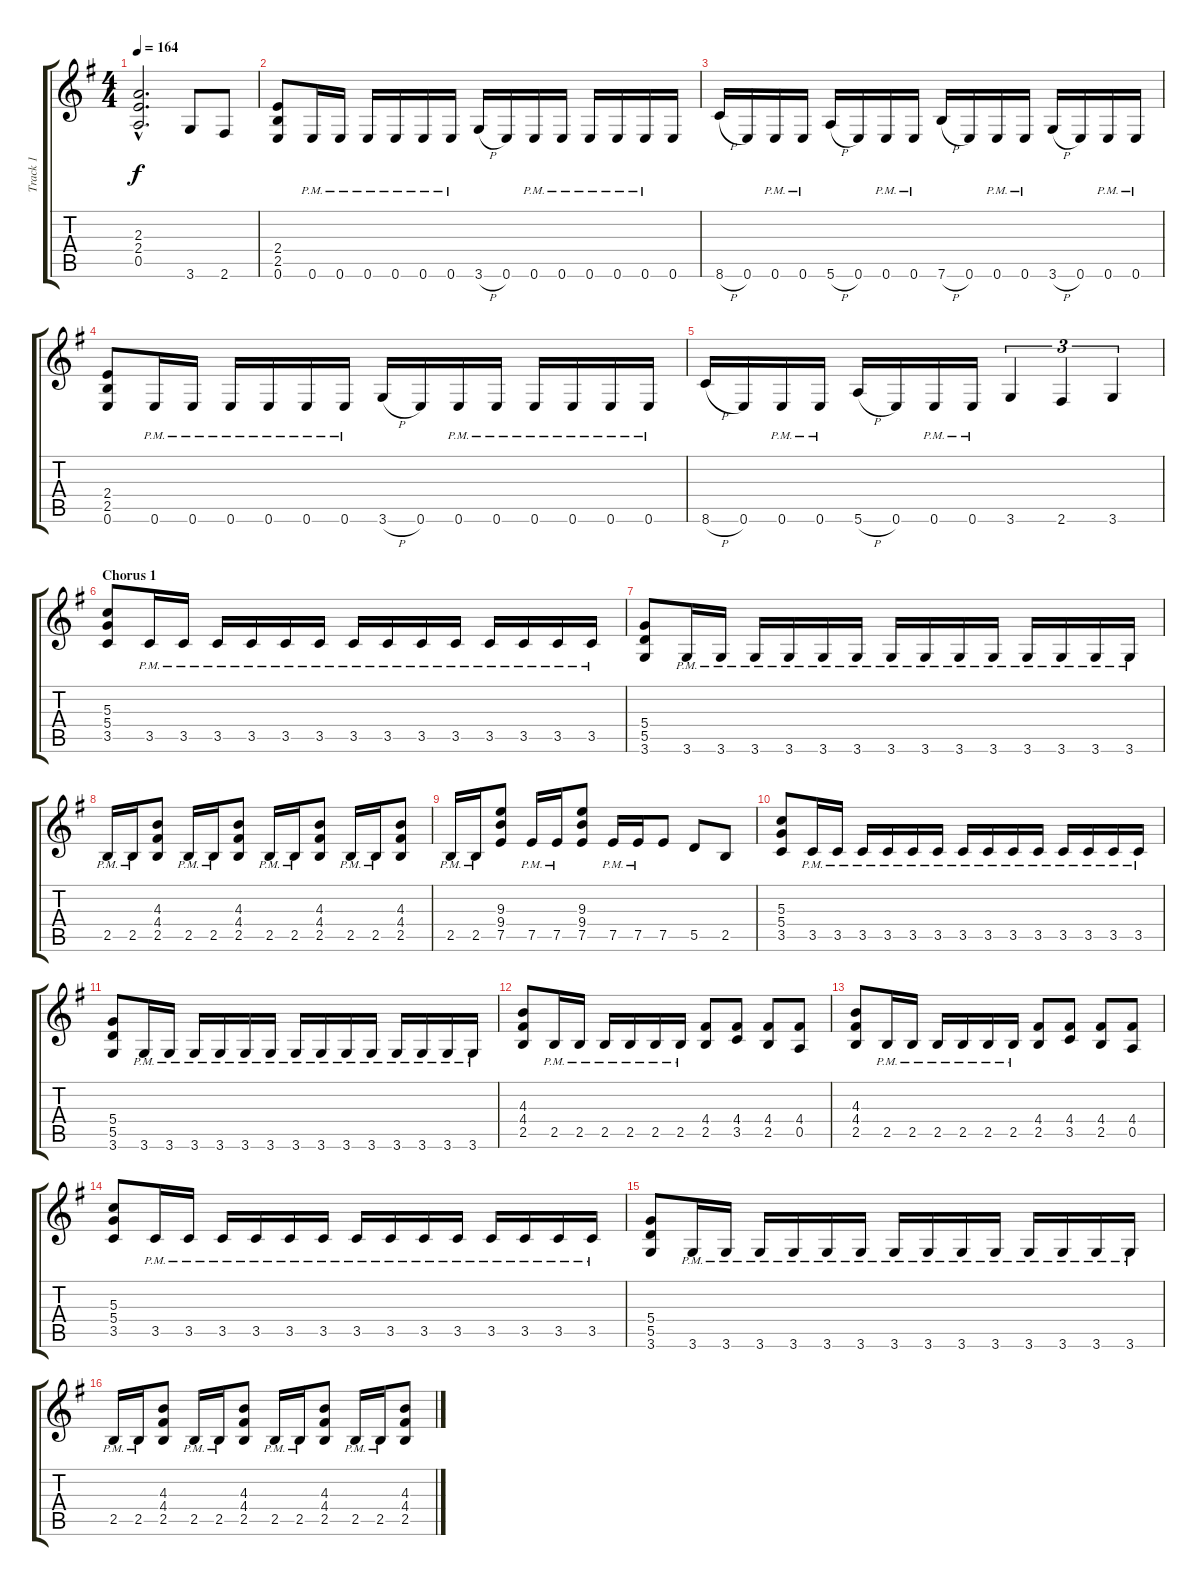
\track ("Track 1" "Track 1") {instrument overdrivenguitar}
\staff {score tabs}
\tuning (E4 B3 G3 D3 A2 E2) {hide}
\ts (4 4)
\tempo 164
\clef g2
\ks eminor
(2.3{hac t} 2.4{hac t} 0.5{hac t}).2{d dy f} 3.6.8 2.6.8 |
(2.4 2.5 0.6).8 0.6{pm}.16 0.6{pm}.16 0.6{pm}.16 0.6{pm}.16 0.6{pm}.16 0.6{pm}.16 3.6{h}.16 0.6.16 0.6{pm}.16 0.6{pm}.16 0.6{pm}.16 0.6{pm}.16 0.6{pm}.16 0.6.16 |
8.6{h}.16 0.6.16 0.6{pm}.16 0.6{pm}.16 5.6{h}.16 0.6.16 0.6{pm}.16 0.6{pm}.16 7.6{h}.16 0.6.16 0.6{pm}.16 0.6{pm}.16 3.6{h}.16 0.6.16 0.6{pm}.16 0.6{pm}.16 |
(2.4 2.5 0.6).8 0.6{pm}.16 0.6{pm}.16 0.6{pm}.16 0.6{pm}.16 0.6{pm}.16 0.6{pm}.16 3.6{h}.16 0.6.16 0.6{pm}.16 0.6{pm}.16 0.6{pm}.16 0.6{pm}.16 0.6{pm}.16 0.6{pm}.16 |
8.6{h}.16 0.6.16 0.6{pm}.16 0.6{pm}.16 5.6{h}.16 0.6.16 0.6{pm}.16 0.6{pm}.16 3.6.4{tu (3 2)} 2.6.4{tu (3 2)} 3.6.4{tu (3 2)} |
\section ("" "Chorus 1")
(5.3 5.4 3.5).8 3.5{pm}.16 3.5{pm}.16 3.5{pm}.16 3.5{pm}.16 3.5{pm}.16 3.5{pm}.16 3.5{pm}.16 3.5{pm}.16 3.5{pm}.16 3.5{pm}.16 3.5{pm}.16 3.5{pm}.16 3.5{pm}.16 3.5{pm}.16 |
(5.4 5.5 3.6).8 3.6{pm}.16 3.6{pm}.16 3.6{pm}.16 3.6{pm}.16 3.6{pm}.16 3.6{pm}.16 3.6{pm}.16 3.6{pm}.16 3.6{pm}.16 3.6{pm}.16 3.6{pm}.16 3.6{pm}.16 3.6{pm}.16 3.6{pm}.16 |
2.5{pm}.16 2.5{pm}.16 (4.3 4.4 2.5).8 2.5{pm}.16 2.5{pm}.16 (4.3 4.4 2.5).8 2.5{pm}.16 2.5{pm}.16 (4.3 4.4 2.5).8 2.5{pm}.16 2.5{pm}.16 (4.3 4.4 2.5).8 |
2.5{pm}.16 2.5{pm}.16 (9.3 9.4 7.5).8 7.5{pm}.16 7.5{pm}.16 (9.3 9.4 7.5).8 7.5{pm}.16 7.5{pm}.16 7.5.8 5.5.8 2.5.8 |
(5.3 5.4 3.5).8 3.5{pm}.16 3.5{pm}.16 3.5{pm}.16 3.5{pm}.16 3.5{pm}.16 3.5{pm}.16 3.5{pm}.16 3.5{pm}.16 3.5{pm}.16 3.5{pm}.16 3.5{pm}.16 3.5{pm}.16 3.5{pm}.16 3.5{pm}.16 |
(5.4 5.5 3.6).8 3.6{pm}.16 3.6{pm}.16 3.6{pm}.16 3.6{pm}.16 3.6{pm}.16 3.6{pm}.16 3.6{pm}.16 3.6{pm}.16 3.6{pm}.16 3.6{pm}.16 3.6{pm}.16 3.6{pm}.16 3.6{pm}.16 3.6{pm}.16 |
(4.3 4.4 2.5).8 2.5{pm}.16 2.5{pm}.16 2.5{pm}.16 2.5{pm}.16 2.5{pm}.16 2.5{pm}.16 (4.4 2.5).8 (4.4 3.5).8 (4.4 2.5).8 (4.4 0.5).8 |
(4.3 4.4 2.5).8 2.5{pm}.16 2.5{pm}.16 2.5{pm}.16 2.5{pm}.16 2.5{pm}.16 2.5{pm}.16 (4.4 2.5).8 (4.4 3.5).8 (4.4 2.5).8 (4.4 0.5).8 |
(5.3 5.4 3.5).8 3.5{pm}.16 3.5{pm}.16 3.5{pm}.16 3.5{pm}.16 3.5{pm}.16 3.5{pm}.16 3.5{pm}.16 3.5{pm}.16 3.5{pm}.16 3.5{pm}.16 3.5{pm}.16 3.5{pm}.16 3.5{pm}.16 3.5{pm}.16 |
(5.4 5.5 3.6).8 3.6{pm}.16 3.6{pm}.16 3.6{pm}.16 3.6{pm}.16 3.6{pm}.16 3.6{pm}.16 3.6{pm}.16 3.6{pm}.16 3.6{pm}.16 3.6{pm}.16 3.6{pm}.16 3.6{pm}.16 3.6{pm}.16 3.6{pm}.16 |
2.5{pm}.16 2.5{pm}.16 (4.3 4.4 2.5).8 2.5{pm}.16 2.5{pm}.16 (4.3 4.4 2.5).8 2.5{pm}.16 2.5{pm}.16 (4.3 4.4 2.5).8 2.5{pm}.16 2.5{pm}.16 (4.3 4.4 2.5).8
